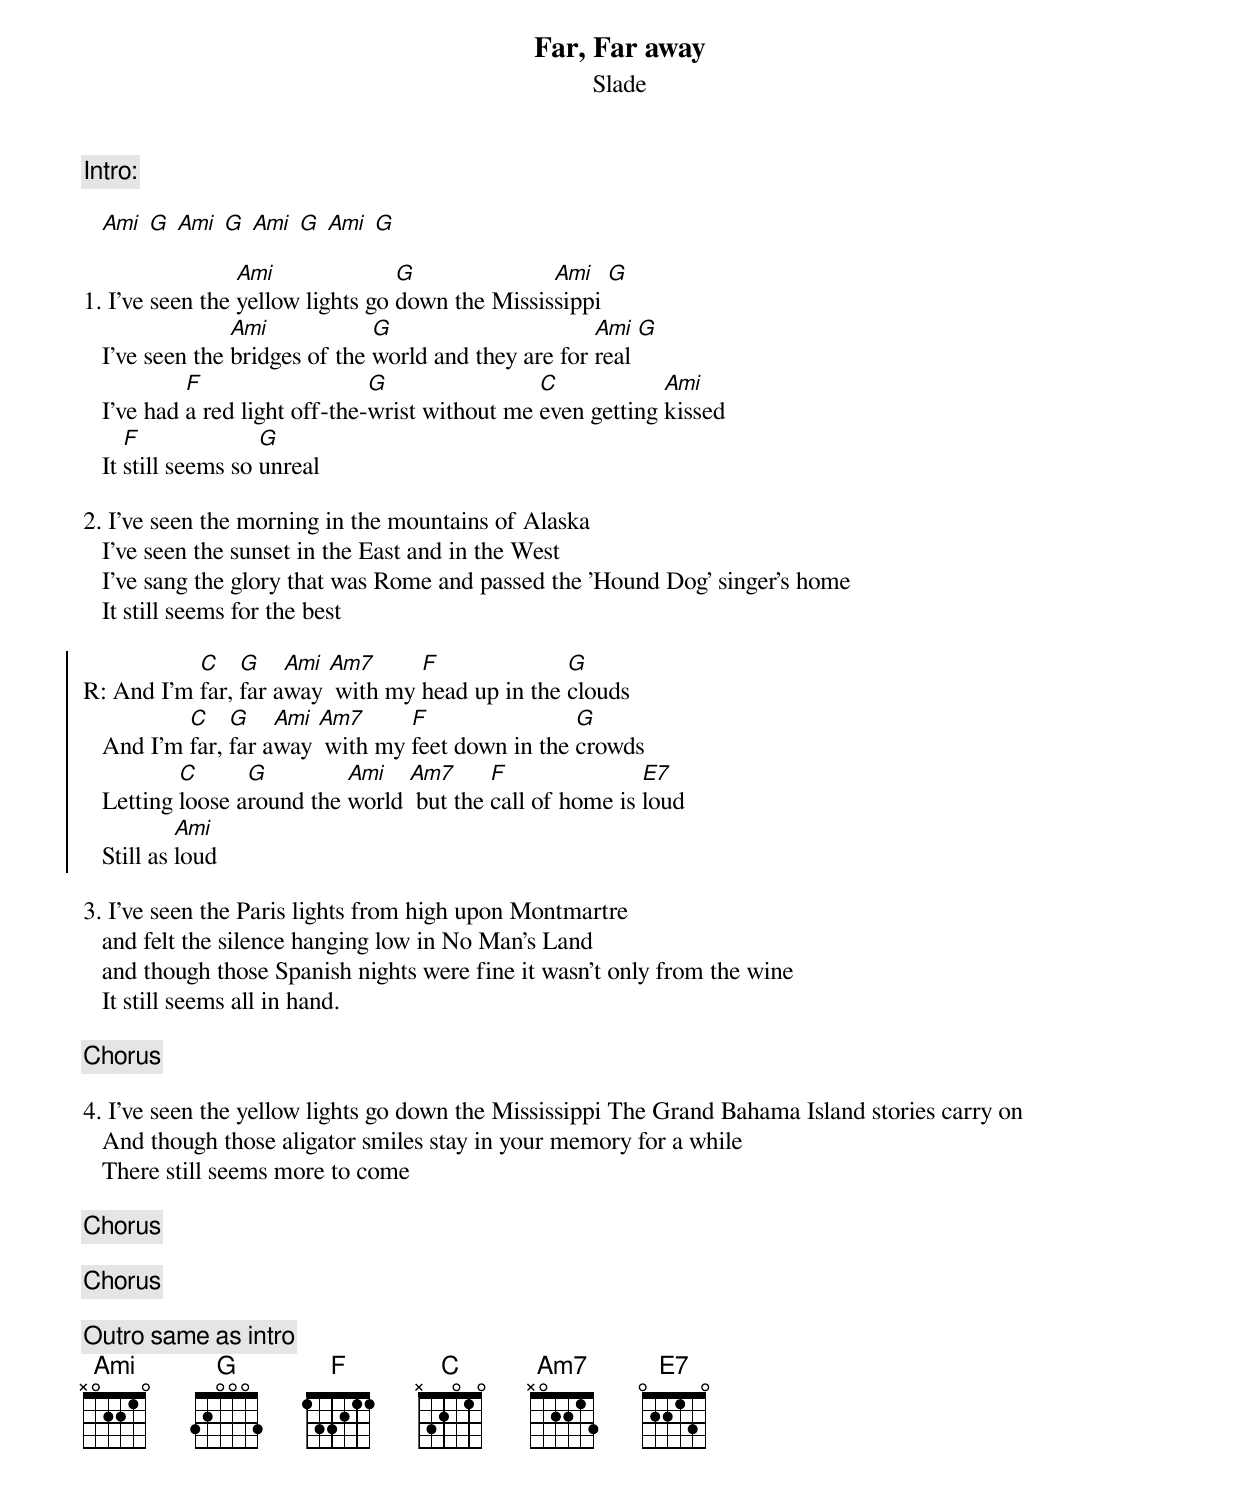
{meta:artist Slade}
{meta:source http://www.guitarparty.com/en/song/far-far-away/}

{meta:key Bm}
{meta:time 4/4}

{title: Far, Far away}
{subtitle: Slade}

{comment: Intro:}

   [Ami] [G] [Ami] [G] [Ami] [G] [Ami] [G]

{start_of_verse}
1. I've seen the [Ami]yellow lights go [G]down the Missis[Ami]sippi [G]
   I've seen the [Ami]bridges of the [G]world and they are for [Ami]real [G]
   I've had [F]a red light off-the-[G]wrist without me [C]even getting [Ami]kissed
   It [F]still seems so [G]unreal
{end_of_verse}

{start_of_verse}
2. I've seen the morning in the mountains of Alaska
   I've seen the sunset in the East and in the West
   I've sang the glory that was Rome and passed the 'Hound Dog' singer's home
   It still seems for the best
{end_of_verse}

{soc}
R: And I'm [C]far, [G]far a[Ami]way [Am7] with my [F]head up in the [G]clouds
   And I'm [C]far, [G]far a[Ami]way [Am7] with my [F]feet down in the [G]crowds
   Letting [C]loose a[G]round the [Ami]world [Am7] but the [F]call of home is [E7]loud
   Still as [Ami]loud
{eoc}

{start_of_verse}
3. I've seen the Paris lights from high upon Montmartre
   and felt the silence hanging low in No Man's Land
   and though those Spanish nights were fine it wasn't only from the wine
   It still seems all in hand.
{end_of_verse}

{chorus}

{start_of_verse}
4. I've seen the yellow lights go down the Mississippi The Grand Bahama Island stories carry on
   And though those aligator smiles stay in your memory for a while
   There still seems more to come
{end_of_verse}

{chorus}

{chorus}

{comment: Outro same as intro}
